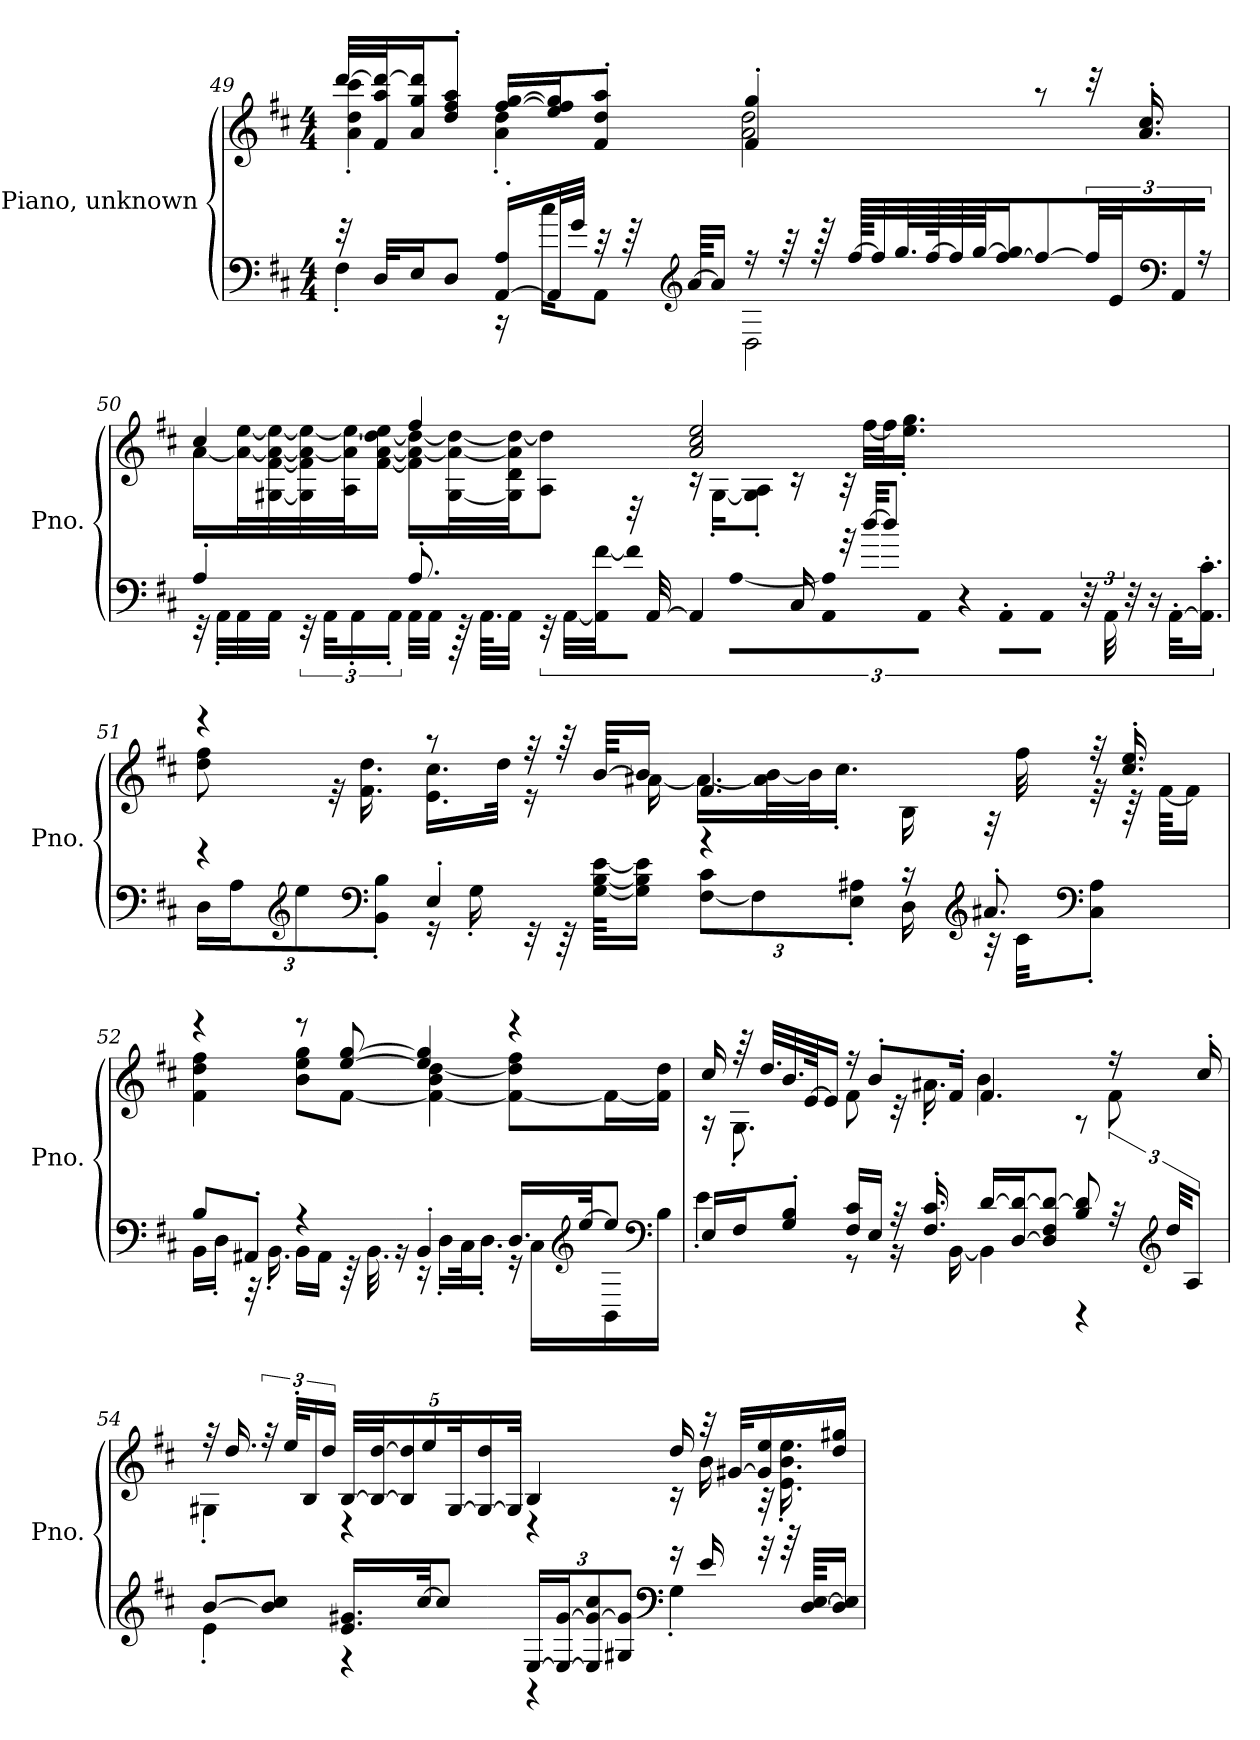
**kern	**kern
*part1	*part1
*staff2	*staff1
*I"Piano, unknown	*
*I'Pno.	*
!!LO:LB:g=z
*clefF4	*clefG2
*k[f#c#]	*k[f#c#]
*M4/4	*M4/4
=49	=49
*^	*^
32r	4F#'\	[32ddd/LLL	4a\' 4dd\' 4ccc#\'
32D/KLL	.	32f#/ 32aa/ 32ddd/_J	.
16E/J	.	16a/ 16gg/ 16ddd/]J	.
8D/J	.	8dd/' 8ff#/' 8aa/'J	.
[16AA/' 16A/'LL	16r	[16ff#/ [16gg/LL	4a\' 4dd\'
32AA/L]	16cc#\KL	16ee/ 16ff#/] 16gg/]J	.
32g/JJJ	.	.	.
32r	8AA\J	8f#/' 8dd/' 8aa/'J	.
64r	.	.	.
*clefG2	*	*	*
[64a/KKLL	.	.	.
16a/JJ]	.	.	.
16r	2D\	4f#/' 4gg/'	2a\ 2dd\
64r	.	.	.
128r	.	.	.
[128ff#/KKLLL	.	.	.
32ff#/]	.	.	.
64.gg/L	.	.	.
[128ff#/K	.	.	.
64ff#/]	.	.	.
[64gg/JJ	.	.	.
[16ff#/ 16gg/]J	.	.	.
8ff#/_	.	8r	.
48ff#/LL]	.	32r	.
48e/J	.	.	.
.	.	16.a/' 16.cc#/'	.
*clefF4	*	*	*
24AA/JJ	.	.	.
24r	.	.	.
!!LO:PB:g=z	!!
=50	=50	=50	=50
4A'/	32r	4cc#/	[16a\LL
.	32AA'\LLL	.	.
.	32AA\	.	32a\_ [32ee\L
.	32AA\JJJ	.	[32G#X\ [32f#\ 32a\_ 32ee\_
.	48r	.	32G#\] 32f#\] 32a\_ 32ee\_
.	48AA\KLL	.	.
.	.	.	32A\ 32a\] 32ee\_J
.	24AA'\	.	.
.	.	.	[16f#\ [16a\ [16dd\ 16ee\]JJ
.	24AA'\JJ	.	.
8.A'/	32AA\LLL	4ff#/	16f#\] 16a\_ 16dd\_LL
.	32AA\JJJ	.	.
.	128r	.	[32G#\ 32a\_ 32dd\_L
.	64.AA\KLLL	.	.
.	32AA\JJJ	.	32G#\] 32d\ 32a\] 32dd\_JJ
.	48r	.	8A\ 8dd\]J
.	[48AA\LLL	.	.
.	48AA\] [48f#\J	.	.
32r	16f#\JJ]	.	.
[32AA/	.	.	.
4AA/]	[32A\LLL	2a/ 2cc#/ 2ee/	16r
.	32AA\ 32A\]J	.	.
.	16AA\JJ	.	[16G#'\KL
.	32r	.	8G#\]' 8A\'J
.	16AA'\LL	.	.
.	32AA\JJk	.	.
16C#/	48r	.	16r
.	48AA\	.	.
.	48r	.	.
32r	16r	.	32r
[32dd/KKL	.	.	[32ff#\LLL
8dd/J]	[32AA'\KLL	.	32ff#\J]
.	16.AA\]' 16.c#\'JJ	.	16.ee\' 16.gg\'JJ
!!LO:LB:g=z	!!
=51	=51	=51	=51
*	*Xbrackettup	*	*
4r	24D\LL	4r	8dd\ 8ff#\
.	24A\J	.	.
*clefG2	*	*	*
.	12ee\	.	.
.	.	.	32r
.	.	.	16.f#\ 16.dd\
*clefF4	*	*	*
.	12BB\' 12B\'J	.	.
4E'/	16r	8r	16.e\ 16.cc#\LL
.	16G'\	.	.
.	.	.	32dd\JJk
.	32r	32r	16r
.	64r	64r	.
.	[64G\ [64B\ [64e\KKLL	[64b/KKLL	.
.	16G\] 16B\] 16e\]JJ	16b/JJ]	[16a#X\
4r	[12F#\ 12c#\L	4.f#/	16.a#\LL_
.	12F#\]	.	.
.	.	.	32a#\] [32b\L
.	.	.	32b\J]
.	.	.	16.cc#'\JJ
.	12E\' 12A#X\'J	.	.
16r	16D\	.	16B\
*clefG2	*	*	*
8.a#X'/	32r	.	32r
.	32c#\KKL	.	32ff#\
*clefF4	*	*	*
.	8C#\' 8A#\'J	32r	32r
.	.	16.cc#/' 16.ee/'	64r
.	.	.	[64f#\KKLL
.	.	.	16f#\JJ]
!!LO:LB:g=z	!!
=52	=52	=52	=52
8B/L	16BB\LL	4r	4f#\ 4dd\ 4ff#\
.	16D'\JJ	.	.
8AA#X'/J	32r	.	.
.	16.BB'\	.	.
4r	16BB\LL	8r	8b\ 8ee\ 8gg\L
.	16AA#\JJ	.	.
.	64r	[8ee/ [8gg/	[8f#\J
.	32.BB\	.	.
.	16r	.	.
4BB'/	16r	4ee/] 4gg/]	4f#\_ 4b\ [4dd\
.	16D'\LL	.	.
.	32C#\K	.	.
.	16.D'\JJ	.	.
16.D/LL	16r	4r	8f#\_ 8dd\] 8ff#\L
.	16C#\LL	.	.
*clefG2	*	*	*
[32ee/JK	.	.	.
8ee/J]	16BB\	.	16f#\L_
*clefF4	*	*	*
.	16B\JJ	.	16f#\] 16dd\JJ
!!LO:LB:g=z	!!
=53	=53	=53	=53
16E/LL	4e'\	16cc#/	16r
16F#/J	.	64r	8.G'\
.	.	32.dd/LLL	.
8G/' 8B/'J	.	32.b/	.
.	.	[64e/JK	.
.	.	16e/JJ]	.
16F#/ 16c#/LL	8r	16r	8f#\
16E/JJ	.	8b'/L	.
32r	16r	.	32r
16.F#/' 16.c#/'	.	.	16.a#X'\
.	[16BB\	16f#'/Jk	.
[16d/LL	4BB\]	4.f#/	4b\
[16D/ 16d/_J	.	.	.
8D/] 8F#/ 8d/_J	.	.	.
8B/ 8d/]	4r	.	8r
*brackettup	*	*	*
48r	.	16r	8f#\
*clefG2	*	*	*
48dd/KKL	.	.	.
12A/J	.	.	.
.	.	16cc#'/	.
!!LO:LB:g=z	!!
=54	=54	=54	=54
[8b/L	4e'\	32r	4G#X'\
.	.	16.dd/	.
8b/] 8cc#/J	.	48r	.
.	.	48ee'/KLL	.
.	.	24B/	.
.	.	24dd/JJ	.
*	*	*Xbrackettup	*
16.e/ 16.g#X/LL	4r	[40B/LLL	4r
.	.	40B/_ [40dd/J	.
.	.	20B/] 20dd/]	.
[32cc#/JK	.	.	.
.	.	20ee/	.
8cc#/J]	.	.	.
.	.	[40G#/K	.
.	.	20G#/_ 20dd/	.
.	.	40G#/JJk]	.
*Xbrackettup	*	*	*
[24E/LL	4r	4B/	4r
24E/_ [24g#/J	.	.	.
12E/] 12g#/_ 12cc#/	.	.	.
12G#X/ 12g#/]J	.	.	.
*clefF4	*	*	*
16r	4G#'\	16dd/	16r
16e/	.	32r	16b\
.	.	[32g#X/KLL	.
32r	.	16g#/] 16ee/	32r
64r	.	.	16.e\' 16.b\' 16.ee\'
[64D/ [64E/KKLL	.	.	.
16D/] 16E/]JJ	.	16dd/ 16gg#X/JJ	.
*v	*v	*	*
*	*v	*v
=	=
*-	*-
